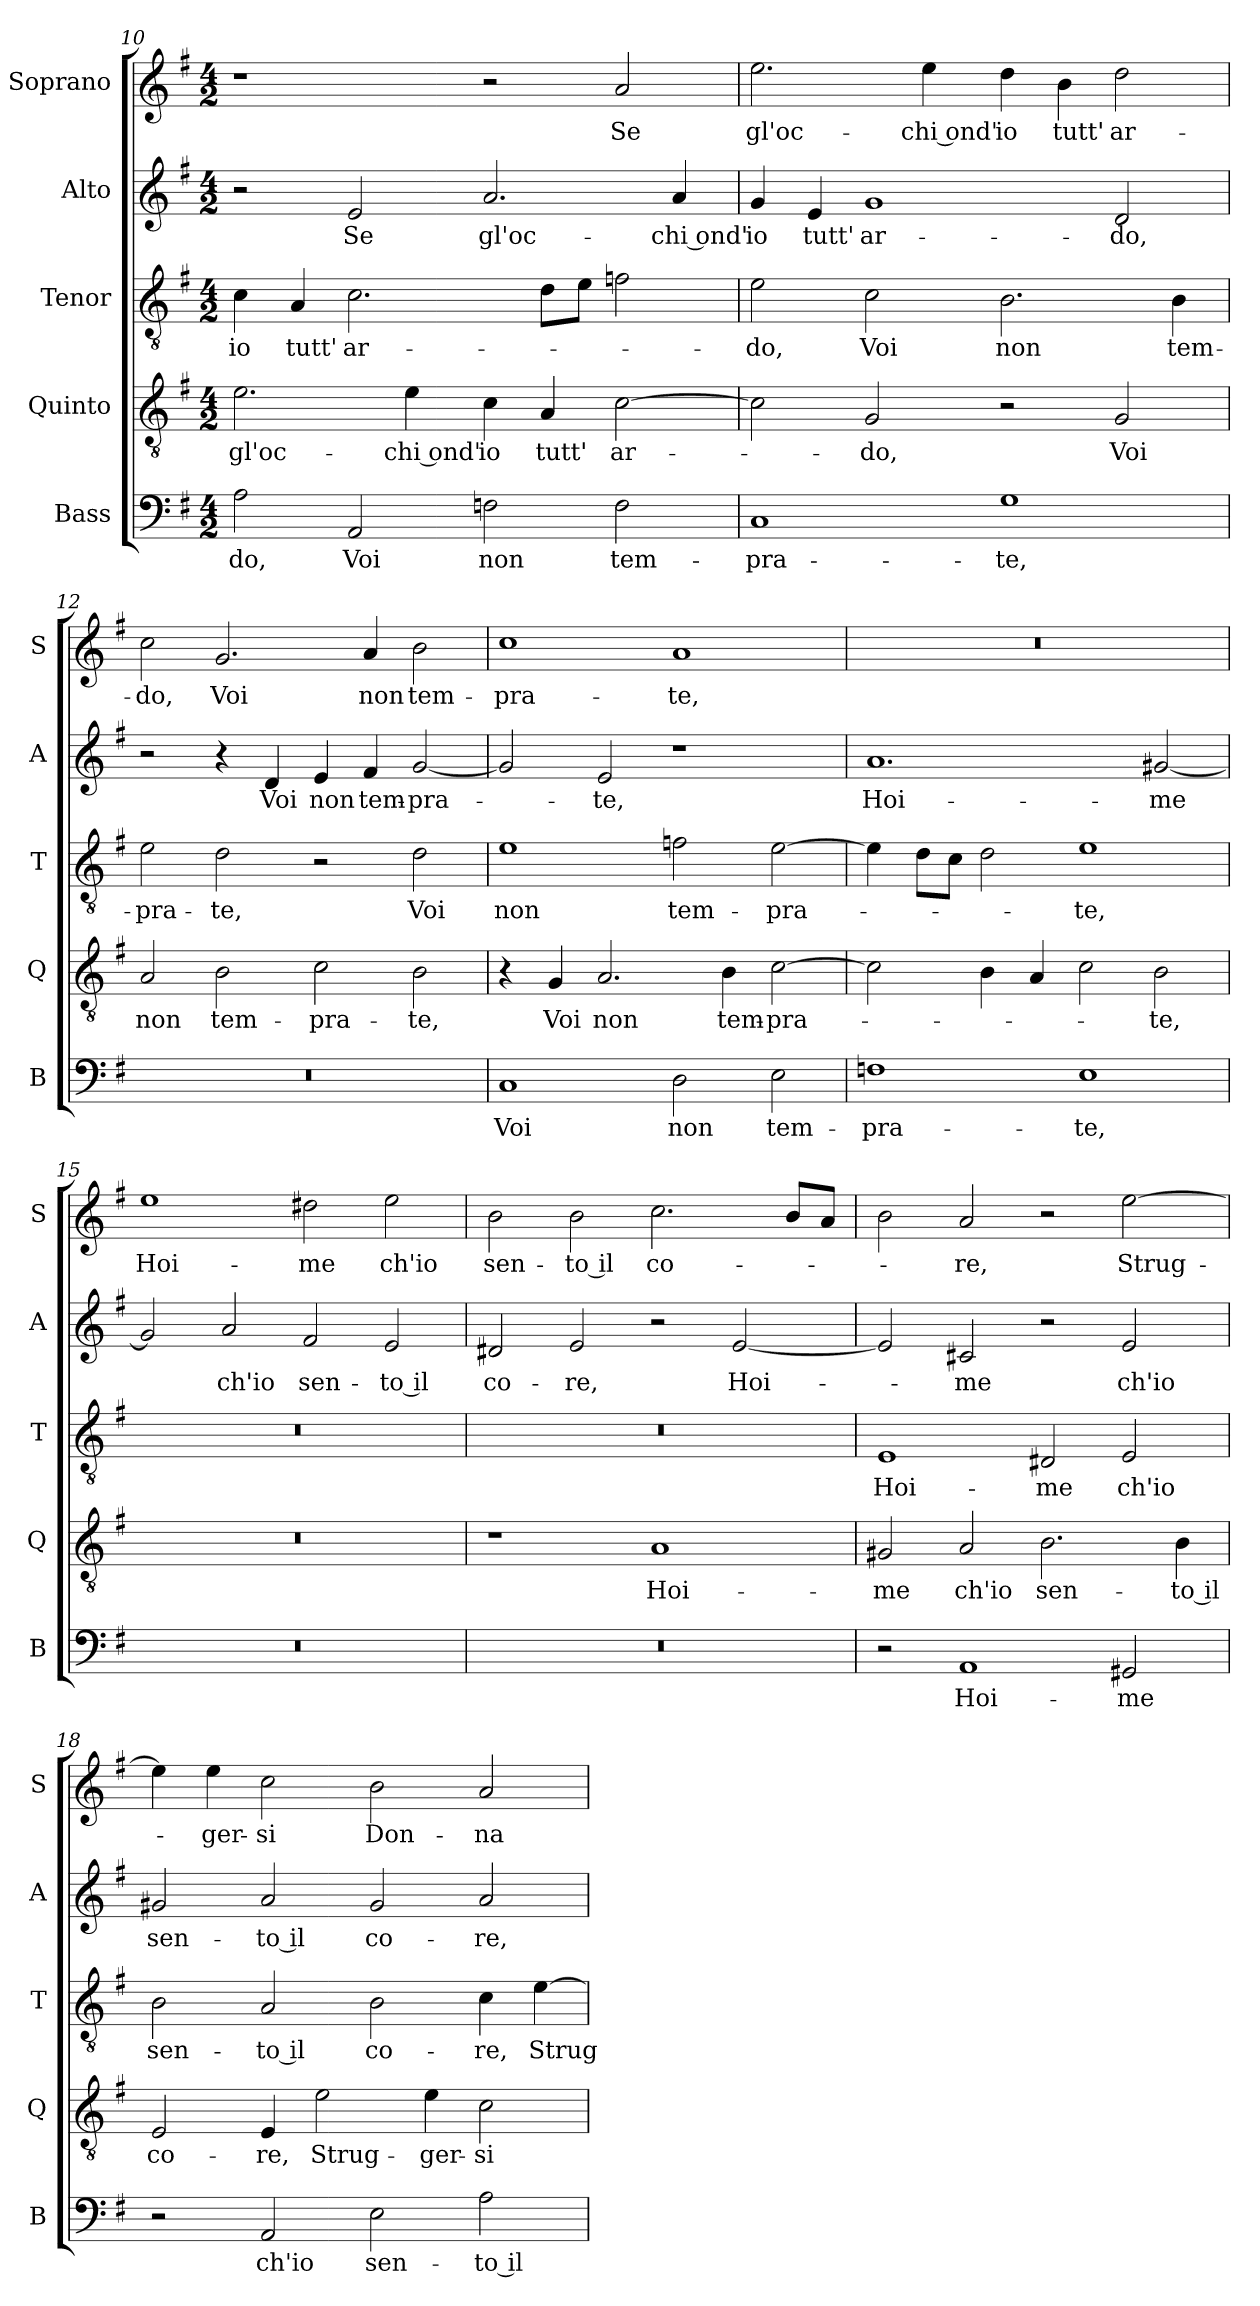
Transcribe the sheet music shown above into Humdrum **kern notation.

**kern	**text	**kern	**text	**kern	**text	**kern	**text	**kern	**text
*part5	*part5	*part4	*part4	*part3	*part3	*part2	*part2	*part1	*part1
*staff5	*staff5	*staff4	*staff4	*staff3	*staff3	*staff2	*staff2	*staff1	*staff1
*I"Bass	*	*I"Quinto	*	*I"Tenor	*	*I"Alto	*	*I"Soprano	*
*I'B	*	*I'Q	*	*I'T	*	*I'A	*	*I'S	*
*clefF4	*	*clefGv2	*	*clefGv2	*	*clefG2	*	*clefG2	*
*k[f#]	*	*k[f#]	*	*k[f#]	*	*k[f#]	*	*k[f#]	*
*G:	*	*G:	*	*G:	*	*G:	*	*G:	*
*M4/2	*	*M4/2	*	*M4/2	*	*M4/2	*	*M4/2	*
=10	=10	=10	=10	=10	=10	=10	=10	=10	=10
!	!LO:LY:b	!	!LO:LY:b	!	!LO:LY:b	!	!	!	!
2A\	-do,	2.e\	gl'oc-	4c\	io	2r	.	1r	.
!	!	!	!	!	!LO:LY:b	!	!	!	!
.	.	.	.	4A/	tutt'	.	.	.	.
!	!LO:LY:b	!	!	!	!LO:LY:b	!	!LO:LY:b	!	!
2AA/	Voi	.	.	2.c\	ar-	2e/	Se	.	.
!	!	!	!LO:LY:b	!	!	!	!	!	!
.	.	4e\	-chi ond'	.	.	.	.	.	.
!	!LO:LY:b	!	!LO:LY:b	!	!	!	!LO:LY:b	!	!
2Fn\	non	4c\	io	.	.	2.a/	gl'oc-	2r	.
!	!	!	!LO:LY:b	!	!	!	!	!	!
.	.	4A/	tutt'	8d\L	.	.	.	.	.
.	.	.	.	8e\J	.	.	.	.	.
!	!LO:LY:b	!	!LO:LY:b	!	!	!	!	!	!LO:LY:b
2F\	tem-	[2c\	ar-	2fn\	.	.	.	2a/	Se
!	!	!	!	!	!	!	!LO:LY:b	!	!
.	.	.	.	.	.	4a/	-chi ond'	.	.
!!LO:LB:g=z
=11	=11	=11	=11	=11	=11	=11	=11	=11	=11
!	!LO:LY:b	!	!	!	!LO:LY:b	!	!LO:LY:b	!	!LO:LY:b
1C	-pra-	2c\]	.	2e\	-do,	4g/	io	2.ee\	gl'oc-
!	!	!	!	!	!	!	!LO:LY:b	!	!
.	.	.	.	.	.	4e/	tutt'	.	.
!	!	!	!LO:LY:b	!	!LO:LY:b	!	!LO:LY:b	!	!
.	.	2G/	-do,	2c\	Voi	1g	ar-	.	.
!	!	!	!	!	!	!	!	!	!LO:LY:b
.	.	.	.	.	.	.	.	4ee\	-chi ond'
!	!LO:LY:b	!	!	!	!LO:LY:b	!	!	!	!LO:LY:b
1G	-te,	2r	.	2.B\	non	.	.	4dd\	io
!	!	!	!	!	!	!	!	!	!LO:LY:b
.	.	.	.	.	.	.	.	4b\	tutt'
!	!	!	!LO:LY:b	!	!	!	!LO:LY:b	!	!LO:LY:b
.	.	2G/	Voi	.	.	2d/	-do,	2dd\	ar-
!	!	!	!	!	!LO:LY:b	!	!	!	!
.	.	.	.	4B\	tem-	.	.	.	.
=12	=12	=12	=12	=12	=12	=12	=12	=12	=12
!	!	!	!LO:LY:b	!	!LO:LY:b	!	!	!	!LO:LY:b
0r	.	2A/	non	2e\	-pra-	2r	.	2cc\	-do,
!	!	!	!LO:LY:b	!	!LO:LY:b	!	!	!	!LO:LY:b
.	.	2B\	tem-	2d\	-te,	4r	.	2.g/	Voi
!	!	!	!	!	!	!	!LO:LY:b	!	!
.	.	.	.	.	.	4d/	Voi	.	.
!	!	!	!LO:LY:b	!	!	!	!LO:LY:b	!	!
.	.	2c\	-pra-	2r	.	4e/	non	.	.
!	!	!	!	!	!	!	!LO:LY:b	!	!LO:LY:b
.	.	.	.	.	.	4f#/	tem-	4a/	non
!	!	!	!LO:LY:b	!	!LO:LY:b	!	!LO:LY:b	!	!LO:LY:b
.	.	2B\	-te,	2d\	Voi	[2g/	-pra-	2b\	tem-
=13	=13	=13	=13	=13	=13	=13	=13	=13	=13
!	!LO:LY:b	!	!	!	!LO:LY:b	!	!	!	!LO:LY:b
1C	Voi	4r	.	1e	non	2g/]	.	1cc	-pra-
!	!	!	!LO:LY:b	!	!	!	!	!	!
.	.	4G/	Voi	.	.	.	.	.	.
!	!	!	!LO:LY:b	!	!	!	!LO:LY:b	!	!
.	.	2.A/	non	.	.	2e/	-te,	.	.
!	!LO:LY:b	!	!	!	!LO:LY:b	!	!	!	!LO:LY:b
2D\	non	.	.	2fn\	tem-	1r	.	1a	-te,
!	!	!	!LO:LY:b	!	!	!	!	!	!
.	.	4B\	tem-	.	.	.	.	.	.
!	!LO:LY:b	!	!LO:LY:b	!	!LO:LY:b	!	!	!	!
2E\	tem-	[2c\	-pra-	[2e\	-pra-	.	.	.	.
!!LO:LB:g=z
=14	=14	=14	=14	=14	=14	=14	=14	=14	=14
!	!LO:LY:b	!	!	!	!	!	!LO:LY:b	!	!
1Fn	-pra-	2c\]	.	4e\]	.	1.a	Hoi-	0r	.
.	.	.	.	8d\L	.	.	.	.	.
.	.	.	.	8c\J	.	.	.	.	.
.	.	4B\	.	2d\	.	.	.	.	.
.	.	4A/	.	.	.	.	.	.	.
!	!LO:LY:b	!	!	!	!LO:LY:b	!	!	!	!
1E	-te,	2c\	.	1e	-te,	.	.	.	.
!	!	!	!LO:LY:b	!	!	!	!LO:LY:b	!	!
.	.	2B\	-te,	.	.	[2g#X/	-me	.	.
=15	=15	=15	=15	=15	=15	=15	=15	=15	=15
!	!	!	!	!	!	!	!	!	!LO:LY:b
0r	.	0r	.	0r	.	2g#/]	.	1ee	Hoi-
!	!	!	!	!	!	!	!LO:LY:b	!	!
.	.	.	.	.	.	2a/	ch'io	.	.
!	!	!	!	!	!	!	!LO:LY:b	!	!LO:LY:b
.	.	.	.	.	.	2f#/	sen-	2dd#X\	-me
!	!	!	!	!	!	!	!LO:LY:b	!	!LO:LY:b
.	.	.	.	.	.	2e/	-to il	2ee\	ch'io
=16	=16	=16	=16	=16	=16	=16	=16	=16	=16
!	!	!	!	!	!	!	!LO:LY:b	!	!LO:LY:b
0r	.	1r	.	0r	.	2d#X/	co-	2b\	sen-
!	!	!	!	!	!	!	!LO:LY:b	!	!LO:LY:b
.	.	.	.	.	.	2e/	-re,	2b\	-to il
!	!	!	!LO:LY:b	!	!	!	!	!	!LO:LY:b
.	.	1A	Hoi-	.	.	2r	.	2.cc\	co-
!	!	!	!	!	!	!	!LO:LY:b	!	!
.	.	.	.	.	.	[2e/	Hoi-	.	.
.	.	.	.	.	.	.	.	8b/L	.
.	.	.	.	.	.	.	.	8a/J	.
=17	=17	=17	=17	=17	=17	=17	=17	=17	=17
!	!	!	!LO:LY:b	!	!LO:LY:b	!	!	!	!
2r	.	2G#X/	-me	1E	Hoi-	2e/]	.	2b\	.
!	!LO:LY:b	!	!LO:LY:b	!	!	!	!LO:LY:b	!	!LO:LY:b
1AA	Hoi-	2A/	ch'io	.	.	2c#X/	-me	2a/	-re,
!	!	!	!LO:LY:b	!	!LO:LY:b	!	!	!	!
.	.	2.B\	sen-	2D#X/	-me	2r	.	2r	.
!	!LO:LY:b	!	!	!	!LO:LY:b	!	!LO:LY:b	!	!LO:LY:b
2GG#X/	-me	.	.	2E/	ch'io	2e/	ch'io	[2ee\	Strug-
!	!	!	!LO:LY:b	!	!	!	!	!	!
.	.	4B\	-to il	.	.	.	.	.	.
!!LO:PB:g=z
=18	=18	=18	=18	=18	=18	=18	=18	=18	=18
!	!	!	!LO:LY:b	!	!LO:LY:b	!	!LO:LY:b	!	!
2r	.	2E/	co-	2B\	sen-	2g#X/	sen-	4ee\]	.
!	!	!	!	!	!	!	!	!	!LO:LY:b
.	.	.	.	.	.	.	.	4ee\	-ger-
!	!LO:LY:b	!	!LO:LY:b	!	!LO:LY:b	!	!LO:LY:b	!	!LO:LY:b
2AA/	ch'io	4E/	-re,	2A/	-to il	2a/	-to il	2cc\	-si
!	!	!	!LO:LY:b	!	!	!	!	!	!
.	.	2e\	Strug-	.	.	.	.	.	.
!	!LO:LY:b	!	!	!	!LO:LY:b	!	!LO:LY:b	!	!LO:LY:b
2E\	sen-	.	.	2B\	co-	2g#/	co-	2b\	Don-
!	!	!	!LO:LY:b	!	!	!	!	!	!
.	.	4e\	-ger-	.	.	.	.	.	.
!	!LO:LY:b	!	!LO:LY:b	!	!LO:LY:b	!	!LO:LY:b	!	!LO:LY:b
2A\	-to il	2c\	-si	4c\	-re,	2a/	-re,	2a/	-na
!	!	!	!	!	!LO:LY:b	!	!	!	!
.	.	.	.	[4e\	Strug-	.	.	.	.
=	=	=	=	=	=	=	=	=	=
*-	*-	*-	*-	*-	*-	*-	*-	*-	*-
